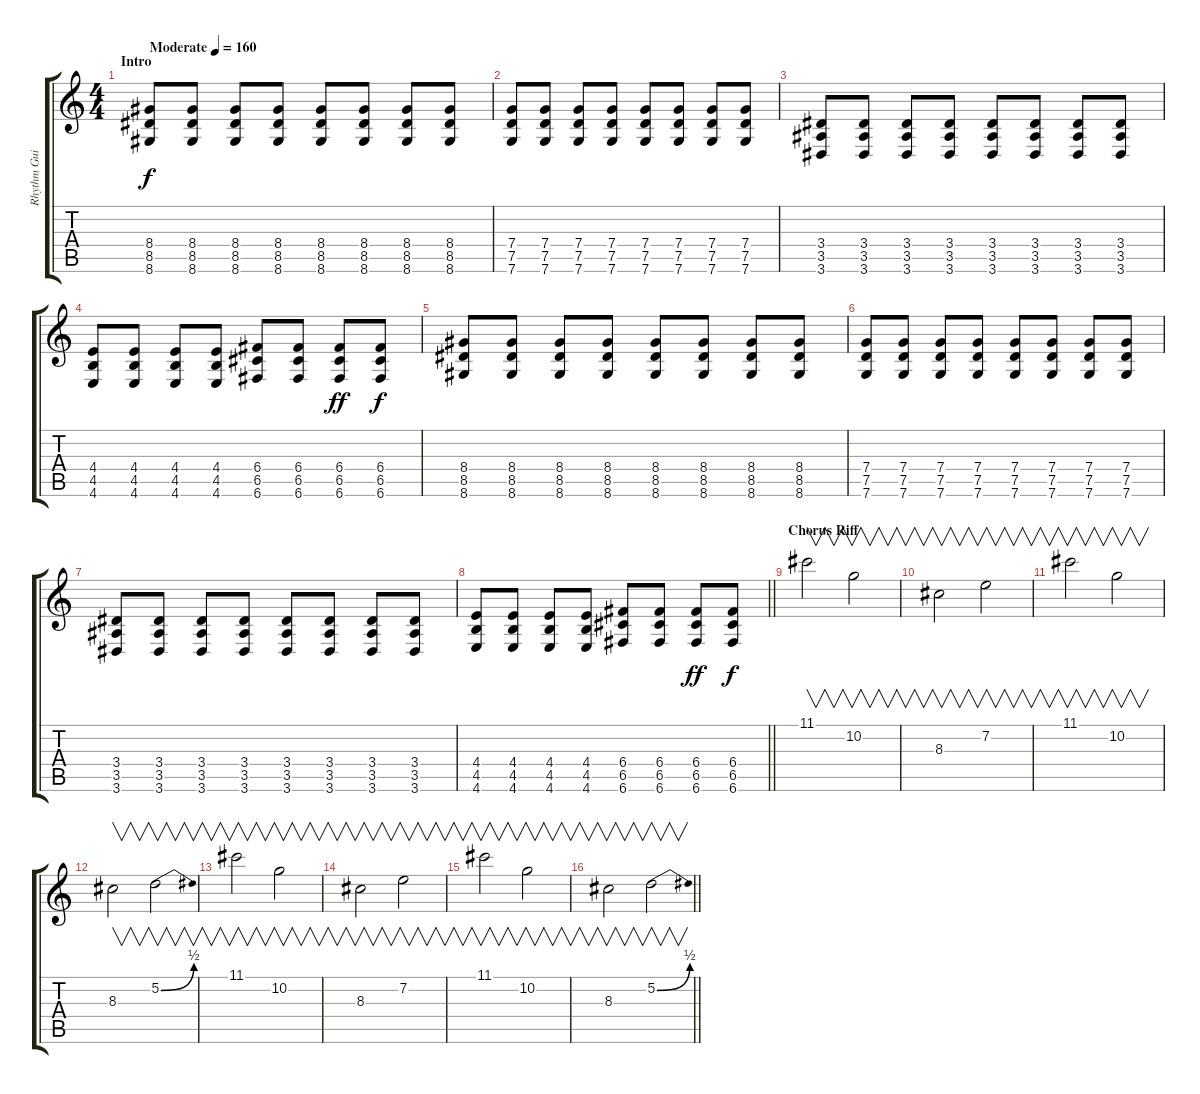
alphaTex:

\track ("Rhythm Guitar" "Rhythm Gui") {instrument distortionguitar}
\staff {score tabs}
\tuning (D4 A3 F3 C3 G2 C2) {hide}
\ts (4 4)
\section ("" "Intro")
\tempo (160 "Moderate")
\clef g2
\ks c
(8.4 8.5 8.6).8{dy f instrument distortionguitar} (8.4 8.5 8.6).8 (8.4 8.5 8.6).8 (8.4 8.5 8.6).8 (8.4 8.5 8.6).8 (8.4 8.5 8.6).8 (8.4 8.5 8.6).8 (8.4 8.5 8.6).8 |
(7.4 7.5 7.6).8 (7.4 7.5 7.6).8 (7.4 7.5 7.6).8 (7.4 7.5 7.6).8 (7.4 7.5 7.6).8 (7.4 7.5 7.6).8 (7.4 7.5 7.6).8 (7.4 7.5 7.6).8 |
(3.4 3.5 3.6).8 (3.4 3.5 3.6).8 (3.4 3.5 3.6).8 (3.4 3.5 3.6).8 (3.4 3.5 3.6).8 (3.4 3.5 3.6).8 (3.4 3.5 3.6).8 (3.4 3.5 3.6).8 |
(4.4 4.5 4.6).8 (4.4 4.5 4.6).8 (4.4 4.5 4.6).8 (4.4 4.5 4.6).8 (6.4 6.5 6.6).8 (6.4 6.5 6.6).8 (6.4 6.5 6.6).8{dy ff} (6.4 6.5 6.6).8{dy f} |
(8.4 8.5 8.6).8 (8.4 8.5 8.6).8 (8.4 8.5 8.6).8 (8.4 8.5 8.6).8 (8.4 8.5 8.6).8 (8.4 8.5 8.6).8 (8.4 8.5 8.6).8 (8.4 8.5 8.6).8 |
(7.4 7.5 7.6).8 (7.4 7.5 7.6).8 (7.4 7.5 7.6).8 (7.4 7.5 7.6).8 (7.4 7.5 7.6).8 (7.4 7.5 7.6).8 (7.4 7.5 7.6).8 (7.4 7.5 7.6).8 |
(3.4 3.5 3.6).8 (3.4 3.5 3.6).8 (3.4 3.5 3.6).8 (3.4 3.5 3.6).8 (3.4 3.5 3.6).8 (3.4 3.5 3.6).8 (3.4 3.5 3.6).8 (3.4 3.5 3.6).8 |
\barLineRight lightlight
(4.4 4.5 4.6).8 (4.4 4.5 4.6).8 (4.4 4.5 4.6).8 (4.4 4.5 4.6).8 (6.4 6.5 6.6).8 (6.4 6.5 6.6).8 (6.4 6.5 6.6).8{dy ff} (6.4 6.5 6.6).8{dy f} |
\section ("" "Chorus Riff")
11.1.2{v} 10.2.2{v} |
8.3.2{v} 7.2.2{v} |
11.1.2{v} 10.2.2{v} |
8.3.2{v} 5.2{be (bend 0 0 60 2)}.2{v} |
11.1.2{v} 10.2.2{v} |
8.3.2{v} 7.2.2{v} |
11.1.2{v} 10.2.2{v} |
\barLineRight lightlight
8.3.2{v} 5.2{be (bend 0 0 60 2)}.2{v}
